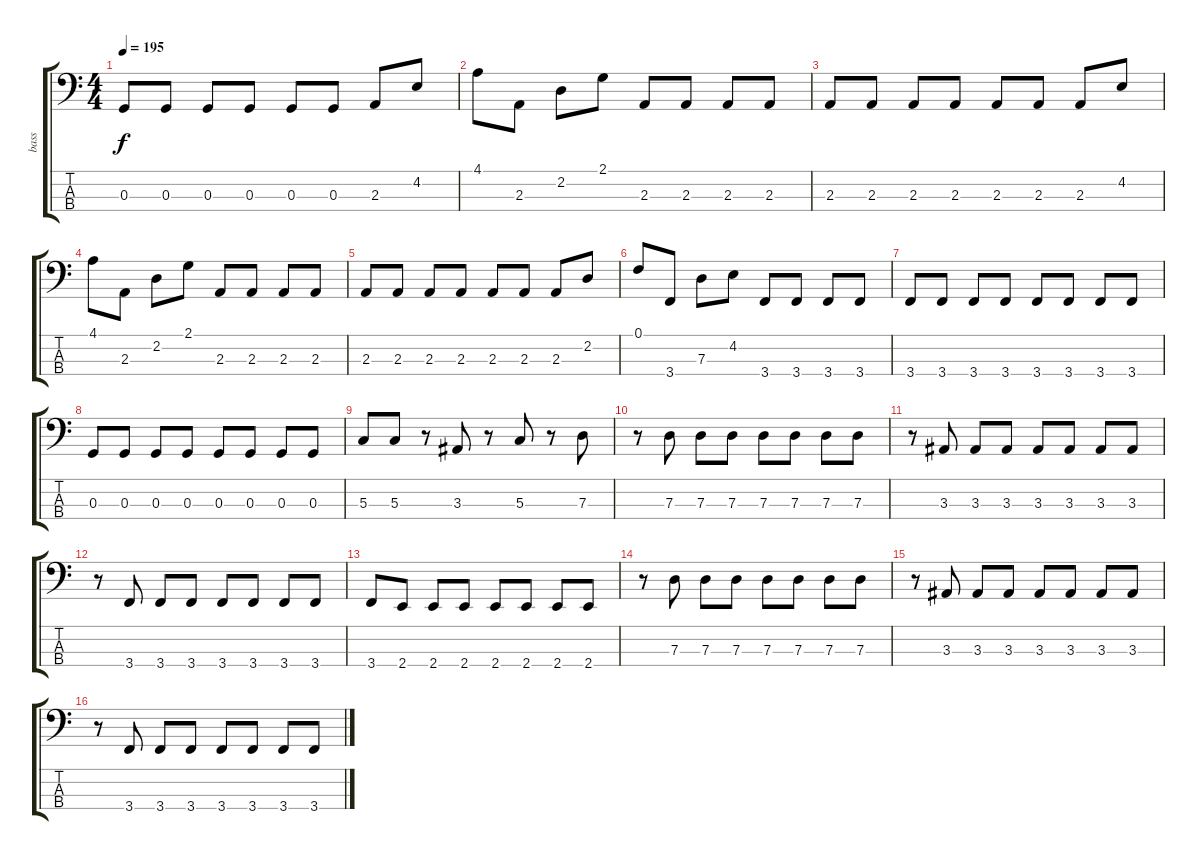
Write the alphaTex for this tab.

\track ("bass" "bass") {instrument electricbassfinger}
\staff {score tabs}
\tuning (F2 C2 G1 D1) {hide}
\ts (4 4)
\tempo 195
\clef f4
\ks c
0.3.8{dy f} 0.3.8 0.3.8 0.3.8 0.3.8 0.3.8 2.3.8 4.2.8 |
4.1.8 2.3.8 2.2.8 2.1.8 2.3.8 2.3.8 2.3.8 2.3.8 |
2.3.8 2.3.8 2.3.8 2.3.8 2.3.8 2.3.8 2.3.8 4.2.8 |
4.1.8 2.3.8 2.2.8 2.1.8 2.3.8 2.3.8 2.3.8 2.3.8 |
2.3.8 2.3.8 2.3.8 2.3.8 2.3.8 2.3.8 2.3.8 2.2.8 |
0.1.8 3.4.8 7.3.8 4.2.8 3.4.8 3.4.8 3.4.8 3.4.8 |
3.4.8 3.4.8 3.4.8 3.4.8 3.4.8 3.4.8 3.4.8 3.4.8 |
0.3.8 0.3.8 0.3.8 0.3.8 0.3.8 0.3.8 0.3.8 0.3.8 |
5.3.8 5.3.8 r.8 3.3.8 r.8 5.3.8 r.8 7.3.8 |
r.8 7.3.8 7.3.8 7.3.8 7.3.8 7.3.8 7.3.8 7.3.8 |
r.8 3.3.8 3.3.8 3.3.8 3.3.8 3.3.8 3.3.8 3.3.8 |
r.8 3.4.8 3.4.8 3.4.8 3.4.8 3.4.8 3.4.8 3.4.8 |
3.4.8 2.4.8 2.4.8 2.4.8 2.4.8 2.4.8 2.4.8 2.4.8 |
r.8 7.3.8 7.3.8 7.3.8 7.3.8 7.3.8 7.3.8 7.3.8 |
r.8 3.3.8 3.3.8 3.3.8 3.3.8 3.3.8 3.3.8 3.3.8 |
r.8 3.4.8 3.4.8 3.4.8 3.4.8 3.4.8 3.4.8 3.4.8
